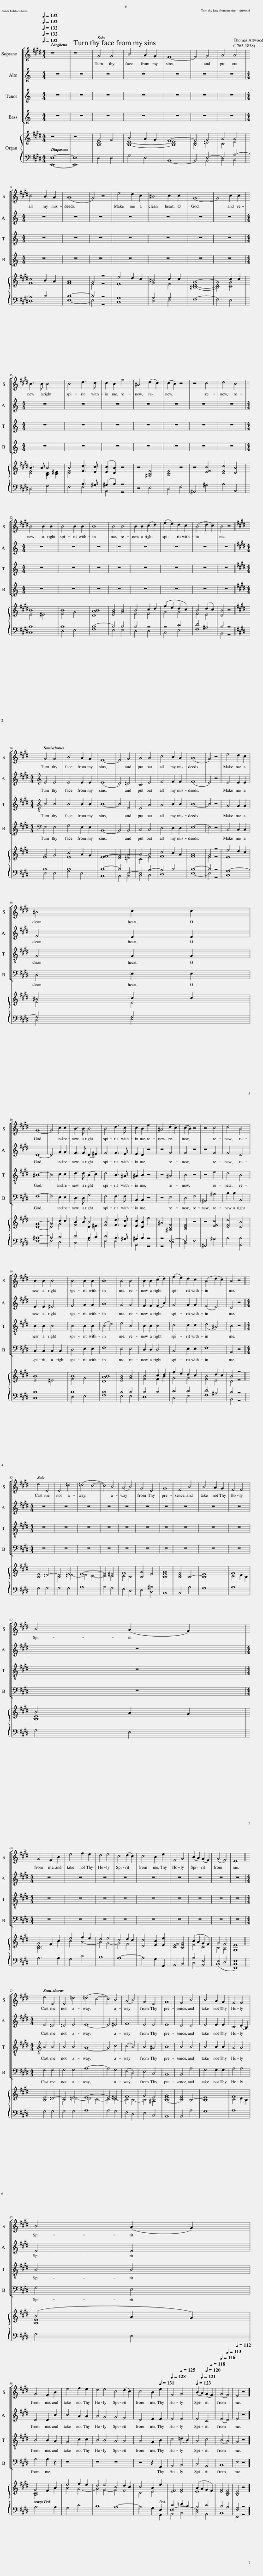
X:1
%%score [ 1 2 3 4 ] { ( 5 6 ) | ( 7 8 9 ) }
L:1/8
Q:1/4=132
M:4/4
I:linebreak $
K:E
V:1 treble
V:2 treble
V:3 treble
V:4 treble
V:5 treble
V:6 treble
V:7 bass
V:8 bass
V:9 bass
V:1
 z8 | z8 | G4 G4 | B4 A2 G2 | F8- | %5
 F4 G4 | A4 A4 |$ c4 B2 A2 | (A8 | G4) z4 | %10
 e4 d2 c2 | ^B4 c2 c2 | G8- | G4 c2 c2 |$ B3 B B4 | %15
 B4 d3 c | c2 B2 f4 | ^A4 (d2 c2) | (c2 B2) z4 | z4 c4 | %20
 d4 B4 |$ B4 B2 B2 | B4 B2 B2 | B8 | B4 B4 | %25
 B2 B2 (c2 d2) | (f2 e2) d2 c2 | (B4 d2 c2) | B4 z4 ||$ G4 G4 | %30
 B4 A2 G2 | F8- | F4 G4 | A4 A4 | c4 B2 A2 | %35
 (A8 | G4) z4 | e4 d2 c2 |$ ^B4 c2 c2 |$ G8- | %40
 G4 c2 c2 | B3 B B4 | B4 d3 c | c2 B2 f4 | ^A4 (d2 c2) | %45
 (c2 B2) z4 | z4 c4 | d4 B4 |$ B2 B2 B4 | B4 B2 B2 | %50
 B8 | B4 B4 | B2 B2 (c2 d2) | (f2 e2) d2 c2 | (B4 d2 c2) | %55
 B4 z4 ||$ e4 E4 | E4 =d4 | (=d4 c4- | c4) B4 | %60
 (A4 B4) | G4 E4 | G8 | F4 B4 | B4 A2 G2 | %65
 F4 F4 |$ B4 (A2 G2) |$ G4 F2 B2 | e4 f2 e2 | d4 e4 | %70
 c4 (d2 c2) | c4 B2 e2 | F4 G4 | (B2 A2) (G2 F2) | (G4 F4) | %75
 E8 ||$ e4 E4 | E4 =d4 | (=d4 c4- | c4) B4 | %80
 (A4 B4) | G4 E4 | G8 | F4 B4 | B4 A2 G2 | %85
 F4 F4 |$ B4 (A2 G2) |$ G4 F2 B2 | e4 f2 e2 | d4 e4 | %90
 c4 (d2 c2) | c4 B2[Q:1/4=131] e2 |[Q:1/4=128] F4[Q:1/4=125] G4 |[Q:1/4=123] (B2[Q:1/4=121] A2)[Q:1/4=120] (G2[Q:1/4=118] F2) |[Q:1/4=116] (G4[Q:1/4=113] F4) | %95
[Q:1/4=112] E4 z4 |] %96
V:2
[K:C] z8 | z8 | z8 | z8 | z8 | %5
 z8 | z8 |$[M:4/4] z8 | z8 | z8 | %10
 z8 | z8 | z8 | z8 |$[M:4/4] z8 | %15
 z8 | z8 | z8 | z8 | z8 | %20
 z8 |$[M:4/4] z8 | z8 | z8 | z8 | %25
 z8 | z8 | z8 | z8 ||$[K:E][M:4/4][K:treble] E4 E4 | %30
 E4 E2 E2 | (E8 | D4) =D4 | C4 E4 | F4 F2 F2 | %35
 (F8 | E4) z4 | E4 E2 E2 |$ F4 E2 E2 |$ D8- | %40
 D4 G2 G2 | F3 F (D2 ^E2) | F4 F3 E | E2 D2 z4 | z4 F4 | %45
 F4 z4 | z4 F4 | F4 D4 |$ E2 E2 ^E4 | F4 G2 G2 | %50
 A8 | G4 G4 | F2 F2 (F2 B2) | G4 G2 G2 | (F4 E4) | %55
 D4 z4 ||$[M:4/4] z8 | z8 | z8 | z8 | %60
 z8 | z8 | z8 | z8 | z8 | %65
 z8 |$ z8 |$[M:4/4] z8 | z8 | z8 | %70
 z8 | z8 | z8 | z8 | z8 | %75
 z8 ||$[M:4/4] E4 =D4 | =D4 E4 | E8- | E4 ^E4 | %80
 F8 | E4 E4 | E8 | D4 D4 | E4 E2 E2 | %85
 C4 (D2 B,2) |$ E4 E4 |$ D4 D2 B2 | B4 A2 A2 | A4 G4 | %90
 G4 F4 | D4 E2 E2 | E4 E4 | E4 C4 | (E4 D4) | %95
 E4 z4 |] %96
V:3
[K:C] z8 | z8 | z8 | z8 | z8 | %5
 z8 | z8 |$[M:4/4] z8 | z8 | z8 | %10
 z8 | z8 | z8 | z8 |$[M:4/4] z8 | %15
 z8 | z8 | z8 | z8 | z8 | %20
 z8 |$[M:4/4] z8 | z8 | z8 | z8 | %25
 z8 | z8 | z8 | z8 ||$[K:E][M:4/4][K:treble-8] B4 B4 | %30
 B4 B2 B2 | B8- | B4 E4 | E4 A4 | A4 B2 B2 | %35
 B8- | B4 z4 | G4 G2 G2 |$ G4 G2 G2 |$ ^B8- | %40
 B4 c2 c2 | d3 d (B2 c2) | d4 B3 ^A | ^A2 B2 z4 | z4 ^A4 | %45
 B4 z4 | z4 e4 | d4 B4 |$ B2 B2 B4 | B4 B2 B2 | %50
 (B4 d4) | e4 B4 | B2 B2 B4 | c4 c2 c2 | (d4 ^A4) | %55
 B4 z4 ||$[M:4/4] z8 | z8 | z8 | z8 | %60
 z8 | z8 | z8 | z8 | z8 | %65
 z8 |$ z8 |$[M:4/4] z8 | z8 | z8 | %70
 z8 | z8 | z8 | z8 | z8 | %75
 z8 ||$[M:4/4][K:treble-8] B4 B4 | B4 B4 | A8- | A4 c4 | %80
 (c4 B4) | B4 ^A4 | B8 | B4 B4 | B4 B2 B2 | %85
 A4 A4 |$ B4 B4 |$ B4 B2 A2 | G4 c2 c2 | B4 B4 | %90
 A4 A4 | A4 G2 B2 | c4 (=d2 B2) | A4 c4 | (B4 A4) | %95
 G4 z4 |] %96
V:4
[K:C] z8 | z8 | z8 | z8 | z8 | %5
 z8 | z8 |$[M:4/4] z8 | z8 | z8 | %10
 z8 | z8 | z8 | z8 |$[M:4/4] z8 | %15
 z8 | z8 | z8 | z8 | z8 | %20
 z8 |$[M:4/4] z8 | z8 | z8 | z8 | %25
 z8 | z8 | z8 | z8 ||$[K:E][M:4/4][K:bass] E,4 E,4 | %30
 G,4 E,2 E,2 | B,,8- | B,,4 B,,4 | C,4 C,4 | D,4 D,2 D,2 | %35
 E,8- | E,4 z4 | C,4 C,2 C,2 |$ D,4 E,2 E,2 |$ F,8- | %40
 F,4 E,2 E,2 | D,3 D, G,4 | F,4 F,3 F, | B,,2 B,,2 z4 | z4 E,4 | %45
 D,4 F,4 | ^A,,4 ^A,4 | B,2 B,2 B,,4 |$ C,2 C,2 C,2 C,2 | D,4 E,2 E,2 | %50
 F,8 | E,4 E,4 | D,2 D,2 D,4 | C,4 E,2 E,2 | F,8 | %55
 B,,4 z4 ||$[M:4/4] z8 | z8 | z8 | z8 | %60
 z8 | z8 | z8 | z8 | z8 | %65
 z8 |$ z8 |$[M:4/4] z8 | z8 | z8 | %70
 z8 | z8 | z8 | z8 | z8 | %75
 z8 ||$[M:4/4] G,4 G,4 | G,4 G,4 | A,8- | A,4 G,4 | %80
 (F,4 D,4) | E,4 C,4 | B,,8 | B,,4 A,4 | G,4 G,2 G,2 | %85
 A,4 A,4 |$ G,4 E,4 |$ A,4 A,2 z2 | z8 | z8 | %90
 z8 | z4 z2 G,,2 | A,,4 B,,4 | C,4 A,,4 | B,,8 | %95
 E,4 z4 |] %96
V:5
 z8 | z8 | G4 G4 | B4 A2 G2 | F8- | %5
 F4 G4 | A4 A4 |$ c4 B2 A2 | A8 | G4 z4 | %10
 e4 d2 c2 | ^B4 c2 c2 | G8- | G4 c2 c2 |$ B3 B B4 | %15
 B4 [Fd]3 [Ec] | ([Ec]2 [DB]2) z4 | z4 [^A,CF]4 | [B,DF]4 z4 | z4 [EFc]4 | %20
 [DFd]4 [DB]4 |$ B8 | B8 | [AB]8 | [EGB]4 [GB]4 | %25
 B4 c2 d2 | (f2 e2 d2 c2) | B4 (d2 c2) | [DB]4 z4 ||$ G4 G4 | %30
 B4 A2 G2 | [EF]8- | [DF]4 G4 | A4 A4 | c4 B2 A2 | %35
 A8 | G4 z4 | e4 d2 c2 |$ ^B4 c2 c2 |$ G8- | %40
 G4 c2 c2 | B3 B B4 | [FB]4 [Fd]3 [Ec] | [Ec]2 [DB]2 f4 | ^A4 [^A,CF]4 | %45
 [B,DF]4 z4 | z4 [EFc]4 | [DFd]4 [DB]4 |$ B8 | B8 | %50
 [AB]8 | [EGB]4 [GB]4 | B4 c2 d2 | f2 e2 d2 c2 | [FB]4 d2 c2 | %55
 B4 z4 ||$ [B,E]4 =D4- | D4 E4 | E8- | E4 ^E4 | %60
 F8 | [B,G]4 E4 | [EG]8 | [B,DF]4 B,4- | E8 | %65
 F8 |$ B4 A2 G2 |$ G4 F2 B2 | e4 f2 e2 | d4 e4 | %70
 c4 d2 c2 | [Dc]4 [EB]2 [Ee]2 | [CEF]4 [B,EG]4 | (B2 A2 G2 F2) | G4 F4 | %75
 E8 ||$ [B,E]4 =D4- | D4 E4 | E8- | E4 ^E4 | %80
 F8 | G4 E4 | [EG]8 | [B,DF]4 B,4- | E8 | %85
 F8 |$ (B4 A2 G2) |$ G4 F2 B2 | e4 f2 e2 | d4 e4 | %90
 c4 d2 c2 | c4 B2 e2 | [EF]4 [EG]4 | (B2 A2 G2 F2) | [EG]4 [B,DF]4 | %95
 [B,E]4 z4 |] %96
V:6
 x4 x4 | x4 x4 | [B,E]8 | [B,E]8- | [B,E]8 | %5
 [B,D]4 =D4 | C4 E4 |$ F8 | F8 | E4 z4 | %10
 E8 | F4 E4 | [^B,D]8- | [B,D]4 [CG]4 |$ [DF]4 [B,D]2 [C^E]2 | %15
 [DF]4 x4 | x4 x4 | x4 x4 | x4 x4 | x4 x4 | %20
 x4 x4 |$ E4 ^E4 | F4 G4 | D8 | x4 x4 | %25
 F4 F4 | G4 G4 | F4 E4 | x4 x4 ||$ E8 | %30
 E8 | x8 | x4 =D4 | C4 E4 | F8 | %35
 F8 | E4 z4 | E8 |$ F4 E4 |$ D8- | %40
 D4 G4 | F4 D2 ^E2 | x4 x4 | x4 x4 | x4 x4 | %45
 x4 x4 | x4 x4 | x4 x4 |$ E4 ^E4 | F4 G4 | %50
 D8 | x4 x4 | F4 F2 B2 | G4 G4 | x4 E4 | %55
 D4 z4 ||$ x4 x4 | B,4 =D4- | D4 C4- | C4 C4 | %60
 C4 B,4 | x4 x4 | B,8 | x4 x4 | B,8 | %65
 C4 D2 B,2 |$ [B,E]8 |$ [B,D]6 B2 | B4 A4- | A4 G4- | %70
 G4 F4 | x4 x4 | x4 x4 | E4 C4 | B,4 A,4 | %75
 G,8 ||$ x4 x4 | B,4 =D4- | D4 C4- | C4 C4- | %80
 C4 B,4- | B,4 ^A,4 | B,8- | x4 x4 | B,8 | %85
 C4 D2 B,2 |$ [B,E]8 |$ [B,D]6 B2 | B4 A4- | A4 G4- | %90
 G4 F4 | D4 E4 | x4 x4 | E8 | x4 x4 | %95
 x4 x4 |] %96
V:7
 E,8- | E,8 | E,4 E,4 | G,4 E,4 | B,,8- | %5
 B,,4 E,4- | E,4 A,4- |$ A,4 B,4 | B,8- | B,4 z4 | %10
 G,8 | G,4 G,4 | F,8- | F,4 E,4 |$ D,4 G,4 | %15
 F,4 B,3 ^A, | (^A,2 B,2) z4 | z4 E,4 | D,4 F,4 | ^A,,4 ^A,4 | %20
 B,4 B,,4 |$ B,8 | B,8 | B,8- | B,4 B,4 | %25
 B,4 z4 | z4 C4 | D4 ^A,4 | B,4 z4 ||$ B,8 | %30
 B,8 | B,8- | B,4 E,4- | E,4 A,4- | A,4 B,4 | %35
 B,8- | B,4 z4 | G,8- |$ G,4 G,4 |$ ^B,8- | %40
 B,4 C4 | D4 B,2 C2 | D4 B,3 ^A, | ^A,2 B,2 z4 | z4 F,4- | %45
 F,4 F,4 | ^A,,4 ^A,4 | B,4 [B,,B,]4 |$ B,8 | B,8 | %50
 B,8 | B,4 B,4 | B,4 B,4 | C4 C4 | D4 ^A,4 | %55
 B,4 z4 ||$ G,4 G,4 | G,4 G,4 | A,8 | A,4 G,4 | %60
 F,4 D,4 | E,4 [C,^A,]4 | B,,8 | B,,4 A,4 | G,8 | %65
 A,8 |$ G,4 E,4 |$ A,6 A,2 | G,4 C4 | B,8 | %70
 A,8- | A,4 G,2 G,,2 | A,,4 B,,4 | A,4 E,4 | E,4 D,4 | %75
 [B,,E,]8 ||$ G,4 G,4 | G,4 G,4 | A,8 | A,4 G,4 | %80
 F,4 D,4 | E,4 C,4 | B,,8 | B,,4 A,4 | G,8 | %85
 A,8 |$ G,4 E,4 |$ A,6 A,2 | G,4 C4 | B,8 | %90
 A,8- | A,4 G,2 E,2 | C4 =D2 B,2 | A,4 C4 | B,4 A,4 | %95
 [E,G,]4 z4 |] %96
V:8
 E,,8- | E,,8 | x4 x4 | x4 x4 | x4 x4 | %5
 x4 B,,4 | C,4 C,4 |$ D,8 | E,8- | E,4 z4 | %10
 C,8 | D,4 E,4 | x4 x4 | x4 x4 |$ x4 x4 | %15
 x4 F,4 | B,,4 z4 | x4 x4 | x4 x4 | x4 x4 | %20
 x4 x4 |$ C,8 | D,4 E,4 | F,8 | E,4 E,4 | %25
 D,4 D,4 | C,4 E,4 | F,8 | B,,4 z4 ||$ E,4 E,4 | %30
 G,4 E,4 | B,,8 | B,,4 B,,4 | C,4 C,4 | D,8 | %35
 E,8- | E,4 z4 | C,8 |$ D,4 E,4 |$ F,8- | %40
 F,4 E,4 | D,4 G,4 | F,4 F,4 | B,,4 z4 | z4 E,4 | %45
 D,4 x4 | x4 x4 | x4 x4 |$ C,8 | D,4 E,4 | %50
 F,8 | E,4 E,4 | D,8 | C,4 E,4 | F,8 | %55
 B,,4 z4 ||$ x8 | x8 | x8 | x8 | %60
 x8 | x8 | x8 | x8 | x8 | %65
 x8 |$ x8 |$ x8 | x8 | x8 | %70
 x4 x4 | x4 x4 | x4 x4 | C,4 A,,4 | (B,,8 | %75
 E,,8) ||$ x8 | x8 | x8 | x8 | %80
 x8 | x8 | x8 | x8 | x8 | %85
 x8 |$ x8 |$ x8 | x8 | x8 | %90
 x4 x4 | x4 x2 G,,2 | A,,4 B,,4 | [C,E,]4 A,,4 | B,,8 | %95
 E,,4 z4 |] %96
V:9
 x8 | x8 | x8 | x8 | x8 | %5
 x8 | x8 |$ x8 | x8 | x8 | %10
 x8 | x8 | x8 | x8 |$ x8 | %15
 x8 | x8 | x8 | x8 | x8 | %20
 x8 |$ x8 | x8 | x8 | x8 | %25
 x8 | x8 | x8 | x8 ||$ x8 | %30
 x8 | x8 | x8 | x8 | x8 | %35
 x8 | x8 | x8 |$ x8 |$ x8 | %40
 x8 | x8 | x8 | x8 | x8 | %45
 x8 | x8 | x8 |$ x8 | x8 | %50
 x8 | x8 | x8 | x8 | x8 | %55
 x8 ||$ x8 | x8 | x8 | x8 | %60
 x8 | x8 | x8 | x8 | x8 | %65
 x8 |$ x8 |$ x8 | x8 | x8 | %70
 x8 | x8 | x8 | x8 | x8 | %75
 x8 ||$ x8 | x8 | x8 | x8 | %80
 x8 | x8 | x8 | x8 | x8 | %85
 x8 |$ x8 |$ x8 | x8 | x8 | %90
 x4 x4 | x4 x4 | E,8- | x4 x4 | x4 x4 | %95
 x4 x4 |] %96
